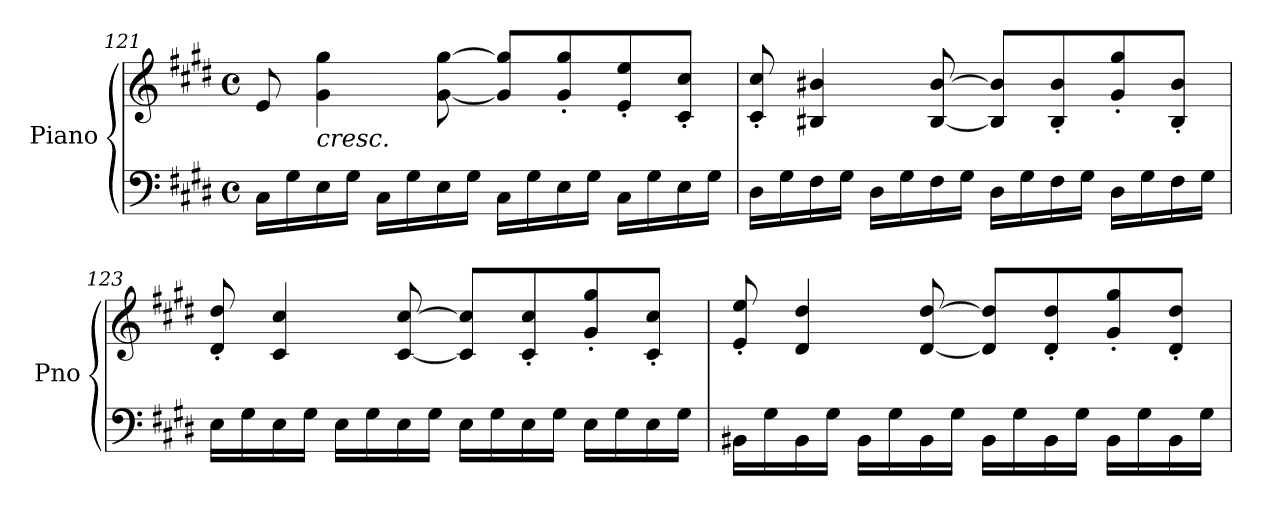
**kern	**kern
*part1	*part1
*staff2	*staff1
*I"Piano	*
*I'Pno	*
*clefF4	*clefG2
*k[f#c#g#d#]	*k[f#c#g#d#]
*M4/4	*M4/4
*met(c)	*met(c)
=121	=121
16C#\LL	8e/
16G#\	.
!	!LO:TX:b:i:t=cresc.
16E\	4g#\ 4gg#\
16G#\JJ	.
16C#\LL	.
16G#\	.
16E\	[8g#\ [8gg#\
16G#\JJ	.
16C#\LL	8g#/] 8gg#/]L
16G#\	.
16E\	8g#/' 8gg#/'
16G#\JJ	.
16C#\LL	8e/' 8ee/'
16G#\	.
16E\	8c#/' 8cc#/'J
16G#\JJ	.
=122	=122
16D#\LL	8c#/' 8cc#/'
16G#\	.
16F#\	4B#X/ 4b#X/
16G#\JJ	.
16D#\LL	.
16G#\	.
16F#\	[8B#/ [8b#/
16G#\JJ	.
16D#\LL	8B#/] 8b#/]L
16G#\	.
16F#\	8B#/' 8b#/'
16G#\JJ	.
16D#\LL	8g#/' 8gg#/'
16G#\	.
16F#\	8B#/' 8b#/'J
16G#\JJ	.
!!LO:PB:g=z
=123	=123
16E\LL	8d#/' 8dd#/'
16G#\	.
16E\	4c#/ 4cc#/
16G#\JJ	.
16E\LL	.
16G#\	.
16E\	[8c#/ [8cc#/
16G#\JJ	.
16E\LL	8c#/] 8cc#/]L
16G#\	.
16E\	8c#/' 8cc#/'
16G#\JJ	.
16E\LL	8g#/' 8gg#/'
16G#\	.
16E\	8c#/' 8cc#/'J
16G#\JJ	.
=124	=124
16BB#X\LL	8e/' 8ee/'
16G#\	.
16BB#\	4d#/ 4dd#/
16G#\JJ	.
16BB#\LL	.
16G#\	.
16BB#\	[8d#/ [8dd#/
16G#\JJ	.
16BB#\LL	8d#/] 8dd#/]L
16G#\	.
16BB#\	8d#/' 8dd#/'
16G#\JJ	.
16BB#\LL	8g#/' 8gg#/'
16G#\	.
16BB#\	8d#/' 8dd#/'J
16G#\JJ	.
=	=
*-	*-
